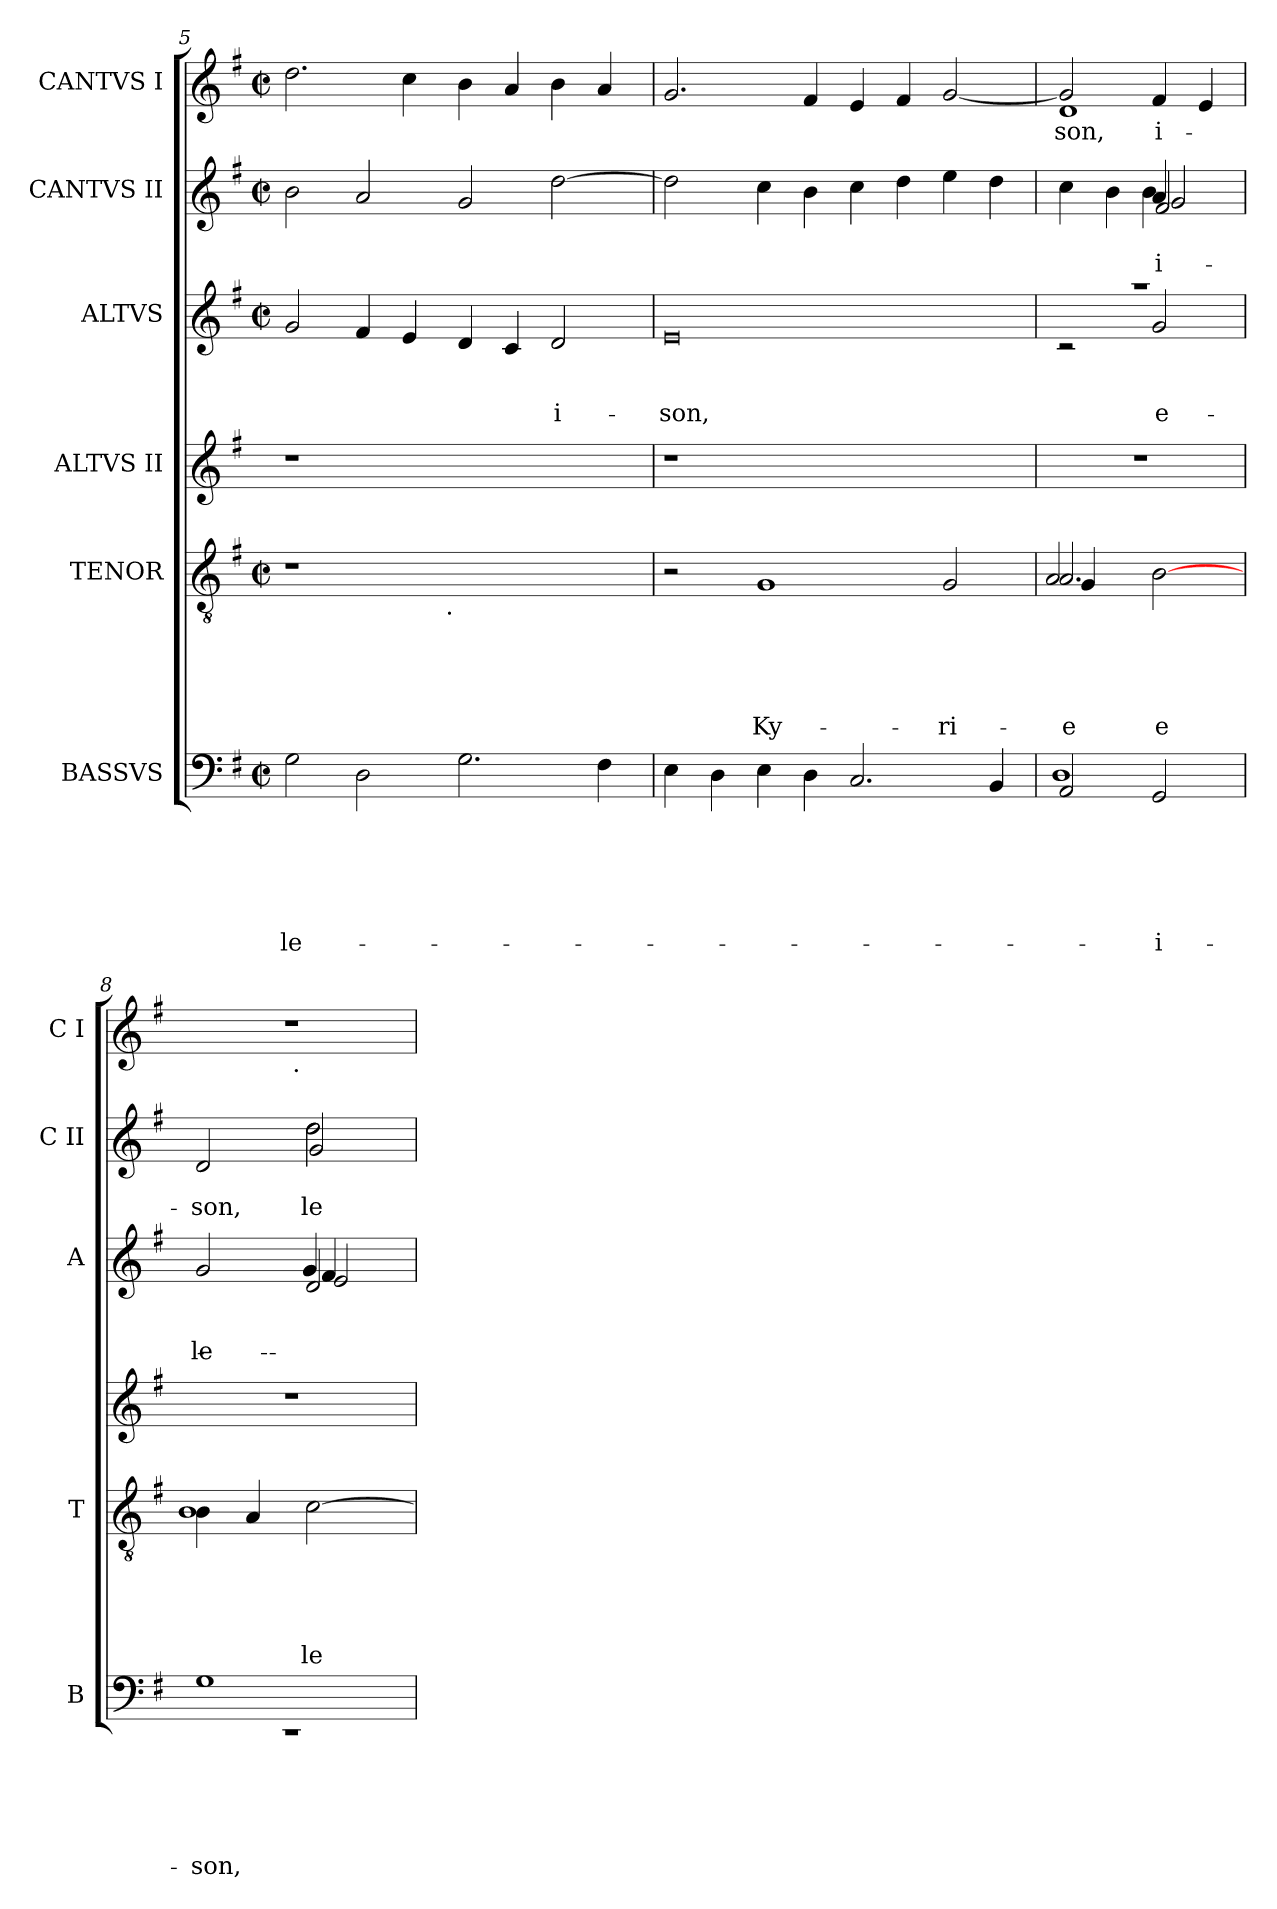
**kern	**text	**text	**text	**text	**text	**text	**kern	**text	**text	**text	**text	**text	**kern	**kern	**text	**text	**text	**kern	**text	**text	**kern	**text
*part6	*part6	*part6	*part6	*part6	*part6	*part6	*part5	*part5	*part5	*part5	*part5	*part5	*part4	*part3	*part3	*part3	*part3	*part2	*part2	*part2	*part1	*part1
*staff6	*staff6	*staff6	*staff6	*staff6	*staff6	*staff6	*staff5	*staff5	*staff5	*staff5	*staff5	*staff5	*staff4	*staff3	*staff3	*staff3	*staff3	*staff2	*staff2	*staff2	*staff1	*staff1
*I"BASSVS	*	*	*	*	*	*	*I"TENOR	*	*	*	*	*	*I"ALTVS II	*I"ALTVS	*	*	*	*I"CANTVS II	*	*	*I"CANTVS I	*
*I'B	*	*	*	*	*	*	*I'T	*	*	*	*	*	*	*I'A	*	*	*	*I'C II	*	*	*I'C I	*
*clefF4	*	*	*	*	*	*	*clefGv2	*	*	*	*	*	*clefG2	*clefG2	*	*	*	*clefG2	*	*	*clefG2	*
*k[f#]	*	*	*	*	*	*	*k[f#]	*	*	*	*	*	*k[f#]	*k[f#]	*	*	*	*k[f#]	*	*	*k[f#]	*
*G:	*	*	*	*	*	*	*G:	*	*	*	*	*	*G:	*G:	*	*	*	*G:	*	*	*G:	*
*M2/2	*	*	*	*	*	*	*M2/2	*	*	*	*	*	*	*M2/2	*	*	*	*M2/2	*	*	*M2/2	*
*met(c|)	*	*	*	*	*	*	*met(c|)	*	*	*	*	*	*	*met(c|)	*	*	*	*met(c|)	*	*	*met(c|)	*
=5	=5	=5	=5	=5	=5	=5	=5	=5	=5	=5	=5	=5	=5	=5	=5	=5	=5	=5	=5	=5	=5	=5
!	!	!	!	!	!	!LO:LY:b	!	!	!	!	!	!	!	!	!	!	!	!	!	!	!	!
*	*	*	*	*	*	*	*^	*	*	*	*	*	*	*	*	*	*	*	*	*	*	*
2G\	.	.	.	.	.	-le-	1r	2ryy	.	.	.	.	.	1r	2g/	.	.	.	2b\	.	.	2.dd\	.
2D\	.	.	.	.	.	.	.	4...ryy	.	.	.	.	.	.	4f#/	.	.	.	2a/	.	.	.	.
.	.	.	.	.	.	.	.	.	.	.	.	.	.	.	4e/	.	.	.	.	.	.	4cc\	.
!	!	!	!	!	!	!	!	!LO:TX:b:t=.	!	!	!	!	!	!	!	!	!	!	!	!	!	!	!
.	.	.	.	.	.	.	.	1ryy	.	.	.	.	.	.	.	.	.	.	.	.	.	.	.
2.G\	.	.	.	.	.	.	1ryy	.	.	.	.	.	.	1ryy	4d/	.	.	.	2g/	.	.	4b\	.
.	.	.	.	.	.	.	.	.	.	.	.	.	.	.	4c/	.	.	.	.	.	.	4a/	.
!	!	!	!	!	!	!	!	!	!	!	!	!	!	!	!	!	!	!LO:LY:b	!	!	!	!	!
.	.	.	.	.	.	.	.	.	.	.	.	.	.	.	2d/	.	.	-i-	[<2dd\	.	.	4b\	.
4F#\	.	.	.	.	.	.	.	.	.	.	.	.	.	.	.	.	.	.	.	.	.	4a/	.
.	.	.	.	.	.	.	.	32ryy	.	.	.	.	.	.	.	.	.	.	.	.	.	.	.
!!LO:LB:g=z
=6	=6	=6	=6	=6	=6	=6	=6	=6	=6	=6	=6	=6	=6	=6	=6	=6	=6	=6	=6	=6	=6	=6	=6
!	!	!	!	!	!	!	!	!	!	!	!	!	!	!	!	!	!	!LO:LY:b	!	!	!	!	!
*	*	*	*	*	*	*	*v	*v	*	*	*	*	*	*	*	*	*	*	*	*	*	*	*
4E\	.	.	.	.	.	.	2r	.	.	.	.	.	1r	0e	.	.	-son,	2dd\]	.	.	2.g/	.
4D\	.	.	.	.	.	.	.	.	.	.	.	.	.	.	.	.	.	.	.	.	.	.
!	!	!	!	!	!	!	!	!	!	!	!	!LO:LY:b	!	!	!	!	!	!	!	!	!	!
4E\	.	.	.	.	.	.	1G	.	.	.	.	Ky-	.	.	.	.	.	4cc\	.	.	.	.
4D\	.	.	.	.	.	.	.	.	.	.	.	.	.	.	.	.	.	4b\	.	.	4f#/	.
2.C/	.	.	.	.	.	.	.	.	.	.	.	.	1ryy	.	.	.	.	4cc\	.	.	4e/	.
.	.	.	.	.	.	.	.	.	.	.	.	.	.	.	.	.	.	4dd\	.	.	4f#/	.
!	!	!	!	!	!	!	!	!	!	!	!	!LO:LY:b	!	!	!	!	!	!	!	!	!	!
.	.	.	.	.	.	.	2G/	.	.	.	.	-ri-	.	.	.	.	.	4ee\	.	.	[<2g/	.
4BB/	.	.	.	.	.	.	.	.	.	.	.	.	.	.	.	.	.	4dd\	.	.	.	.
=7	=7	=7	=7	=7	=7	=7	=7	=7	=7	=7	=7	=7	=7	=7	=7	=7	=7	=7	=7	=7	=7	=7
*^	*	*	*	*	*	*	*	*	*	*	*	*	*	*	*	*	*	*	*	*	*	*
!	!	!	!	!	!	!	!	!	!	!	!	!	!LO:LY:b	!	!	!	!	!	!	!	!	!	!LO:LY:b
*	*	*	*	*	*	*	*	*^	*	*	*	*	*	*	*^	*	*	*	*^	*	*	*^	*
*	*	*	*	*	*	*	*	*	*^	*	*	*	*	*	*	*	*	*	*	*	*	*^	*	*	*	*	*
*	*	*	*	*	*	*	*	*	*	*	*	*	*	*	*	*	*	*	*	*	*	*	*	*^	*	*	*	*	*
2AA/	1D	.	.	.	.	.	.	2.A/	4G/	2A/	.	.	.	.	-e	1r	1raa	2rc	.	.	.	4cc\	2ryy	2ryy	2ryy	.	.	2g/]	1d	-son,
.	.	.	.	.	.	.	.	.	2.ryy	.	.	.	.	.	.	.	.	.	.	.	.	4b\	.	.	.	.	.	.	.	.
!	!	!	!	!	!	!	!LO:LY:b	!	!	!	!	!	!	!	!LO:LY:b	!	!	!	!	!	!LO:LY:b	!	!	!	!	!	!LO:LY:b	!	!	!LO:LY:b
2GG/	.	.	.	.	.	.	-i-	.	.	[>2B\	.	.	.	.	e-	.	.	2g/	.	.	e-	4a/	4b\	2f#/	2g/	.	-i-	4f#/	.	-i-
.	.	.	.	.	.	.	.	4ryy	.	.	.	.	.	.	.	.	.	.	.	.	.	4ryy	4ryy	.	.	.	.	4e/	.	.
*	*	*	*	*	*	*	*	*	*	*	*	*	*	*	*	*	*v	*v	*	*	*	*	*	*	*	*	*	*	*	*
*	*	*	*	*	*	*	*	*v	*v	*v	*	*	*	*	*	*	*	*	*	*	*	*v	*v	*v	*	*	*	*	*
=8	=8	=8	=8	=8	=8	=8	=8	=8	=8	=8	=8	=8	=8	=8	=8	=8	=8	=8	=8	=8	=8	=8	=8	=8	=8
!	!	!	!	!	!	!	!LO:LY:b	!	!	!	!	!	!	!	!	!	!	!LO:LY:b	!	!	!	!LO:LY:b	!	!	!
*	*	*	*	*	*	*	*	*^	*	*	*	*	*	*	*^	*	*	*	*	*^	*	*	*	*	*
*	*	*	*	*	*	*	*	*	*	*	*	*	*	*	*	*	*^	*	*	*	*	*	*	*	*	*	*	*
*	*	*	*	*	*	*	*	*	*	*	*	*	*	*	*	*	*	*^	*	*	*	*	*	*	*	*	*	*	*
1G	1rEE	.	.	.	.	.	-son,	4B\	1B	.	.	.	.	.	1r	2g/	2ryy	2ryy	2ryy	.	.	-le-	2d/	2ryy	2ryy	.	-son,	1r	4...ryy	.
.	.	.	.	.	.	.	.	4A/	.	.	.	.	.	.	.	.	.	.	.	.	.	.	.	.	.	.	.	.	.	.
!	!	!	!	!	!	!	!	!	!	!	!	!	!	!	!	!	!	!	!	!	!	!	!	!	!	!	!	!	!LO:TX:b:t=.	!
.	.	.	.	.	.	.	.	.	.	.	.	.	.	.	.	.	.	.	.	.	.	.	.	.	.	.	.	.	2ryy	.
!	!	!	!	!	!	!	!	!	!	!	!	!	!	!LO:LY:b	!	!	!	!	!	!	!	!	!	!	!	!	!LO:LY:b	!	!	!
!	!	!	!	!	!	!	!	!	!	!	!	!	!	!	!	!	!	!	!	!	!	!	!	!	!	!	!LO:LY:b	!	!	!
.	.	.	.	.	.	.	.	[>2c\	.	.	.	.	.	-le-	.	2d/	4g/	4f#/	2e/	.	.	.	2dd\	2dd\	2g/	.	-le-	.	.	.
.	.	.	.	.	.	.	.	.	.	.	.	.	.	.	.	.	4ryy	4ryy	.	.	.	.	.	.	.	.	.	.	.	.
.	.	.	.	.	.	.	.	.	.	.	.	.	.	.	.	.	.	.	.	.	.	.	.	.	.	.	.	.	32ryy	.
*v	*v	*	*	*	*	*	*	*	*	*	*	*	*	*	*	*v	*v	*v	*v	*	*	*	*v	*v	*v	*	*	*v	*v	*
*	*	*	*	*	*	*	*v	*v	*	*	*	*	*	*	*	*	*	*	*	*	*	*	*
=	=	=	=	=	=	=	=	=	=	=	=	=	=	=	=	=	=	=	=	=	=	=
*-	*-	*-	*-	*-	*-	*-	*-	*-	*-	*-	*-	*-	*-	*-	*-	*-	*-	*-	*-	*-	*-	*-
